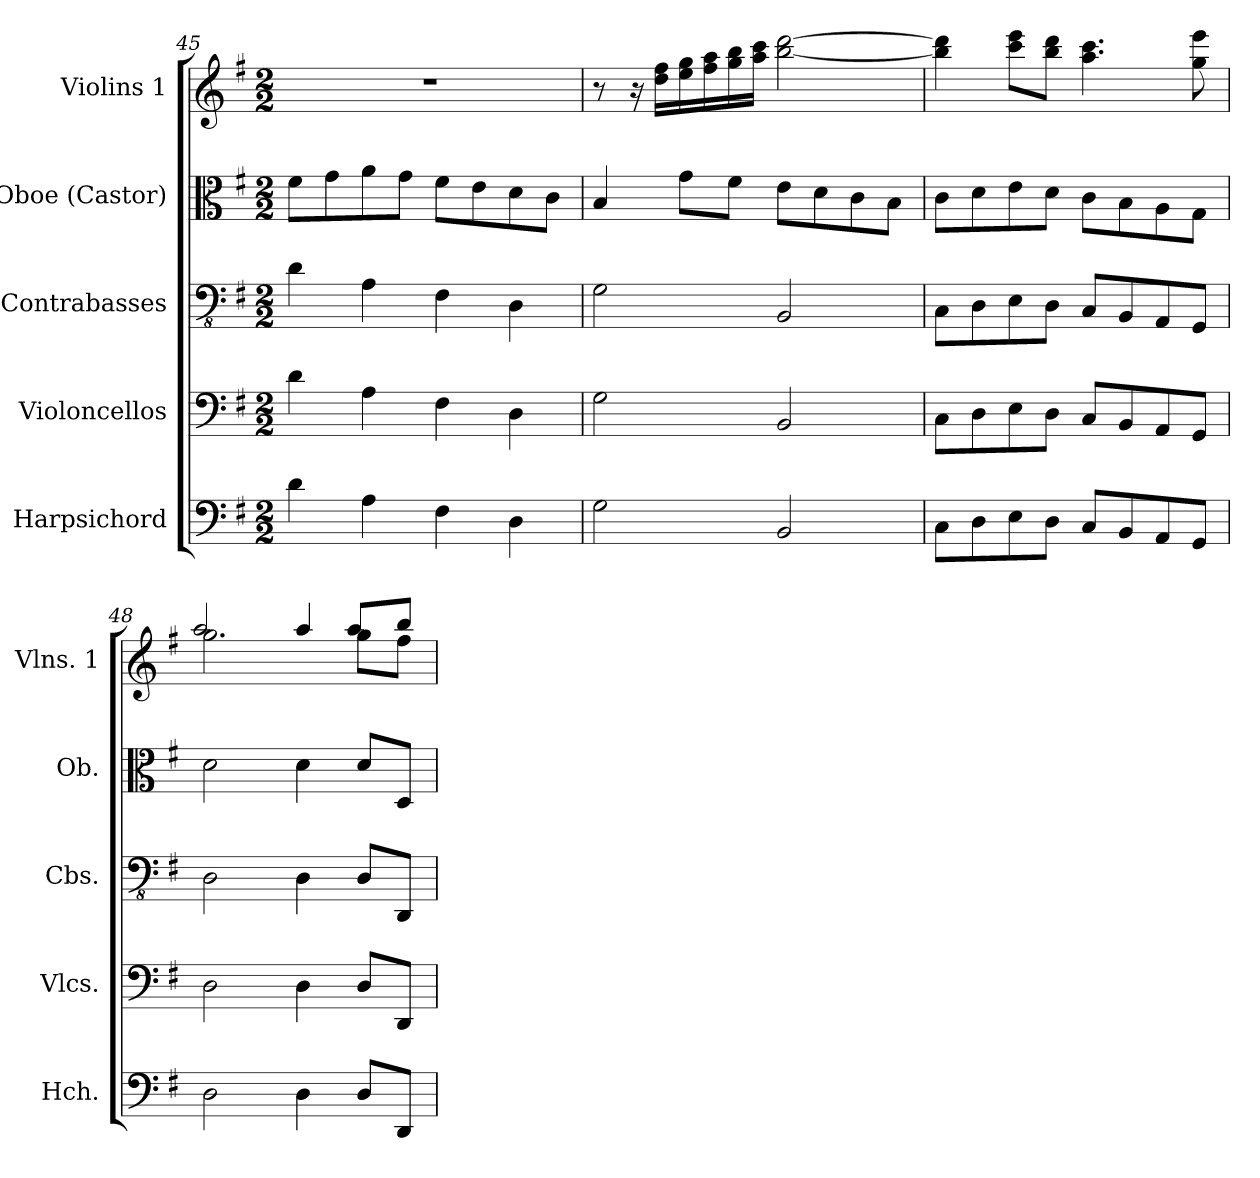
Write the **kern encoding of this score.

**kern	**kern	**kern	**kern	**kern
*part5	*part4	*part3	*part2	*part1
*staff5	*staff4	*staff3	*staff2	*staff1
*I"Harpsichord	*I"Violoncellos	*I"Contrabasses	*I"Oboe (Castor)	*I"Violins 1
*I'Hch.	*I'Vlcs.	*I'Cbs.	*I'Ob.	*I'Vlns. 1
*clefF4	*clefF4	*clefFv4	*clefC3	*clefG2
*k[f#]	*k[f#]	*k[f#]	*k[f#]	*k[f#]
*G:	*G:	*G:	*G:	*G:
*M2/2	*M2/2	*M2/2	*M2/2	*M2/2
=45	=45	=45	=45	=45
4d\	4d\	4D\	8f#\L	1r
.	.	.	8g\	.
4A\	4A\	4AA\	8a\	.
.	.	.	8g\J	.
4F#\	4F#\	4FF#\	8f#\L	.
.	.	.	8e\	.
4D\	4D\	4DD\	8d\	.
.	.	.	8c\J	.
=46	=46	=46	=46	=46
2G\	2G\	2GG\	4B/	8r
.	.	.	.	16r
.	.	.	.	16dd\ 16ff#\LL
.	.	.	8g\L	16ee\ 16gg\
.	.	.	.	16ff#\ 16aa\
.	.	.	8f#\J	16gg\ 16bb\
.	.	.	.	16aa\ 16ccc\JJ
2BB/	2BB/	2BBB/	8e\L	[2bb\ [2ddd\
.	.	.	8d\	.
.	.	.	8c\	.
.	.	.	8B\J	.
=47	=47	=47	=47	=47
8C\L	8C\L	8CC\L	8c\L	4bb\] 4ddd\]
8D\	8D\	8DD\	8d\	.
8E\	8E\	8EE\	8e\	8ccc\ 8eee\L
8D\J	8D\J	8DD\J	8d\J	8bb\ 8ddd\J
8C/L	8C/L	8CC/L	8c\L	4.aa\ 4.ccc\
8BB/	8BB/	8BBB/	8B\	.
8AA/	8AA/	8AAA/	8A\	.
8GG/J	8GG/J	8GGG/J	8G\J	8gg\ 8eee\
=48	=48	=48	=48	=48
*	*	*	*	*^
2D\	2D\	2DD\	2d\	2.gg\	2aa/
4D\	4D\	4DD\	4d\	.	4aa/
8D/L	8D/L	8DD/L	8d/L	8gg\L	8aa/L
8DD/J	8DD/J	8DDD/J	8D/J	8ff#\J	8bb/J
*	*	*	*	*v	*v
=	=	=	=	=
*-	*-	*-	*-	*-
